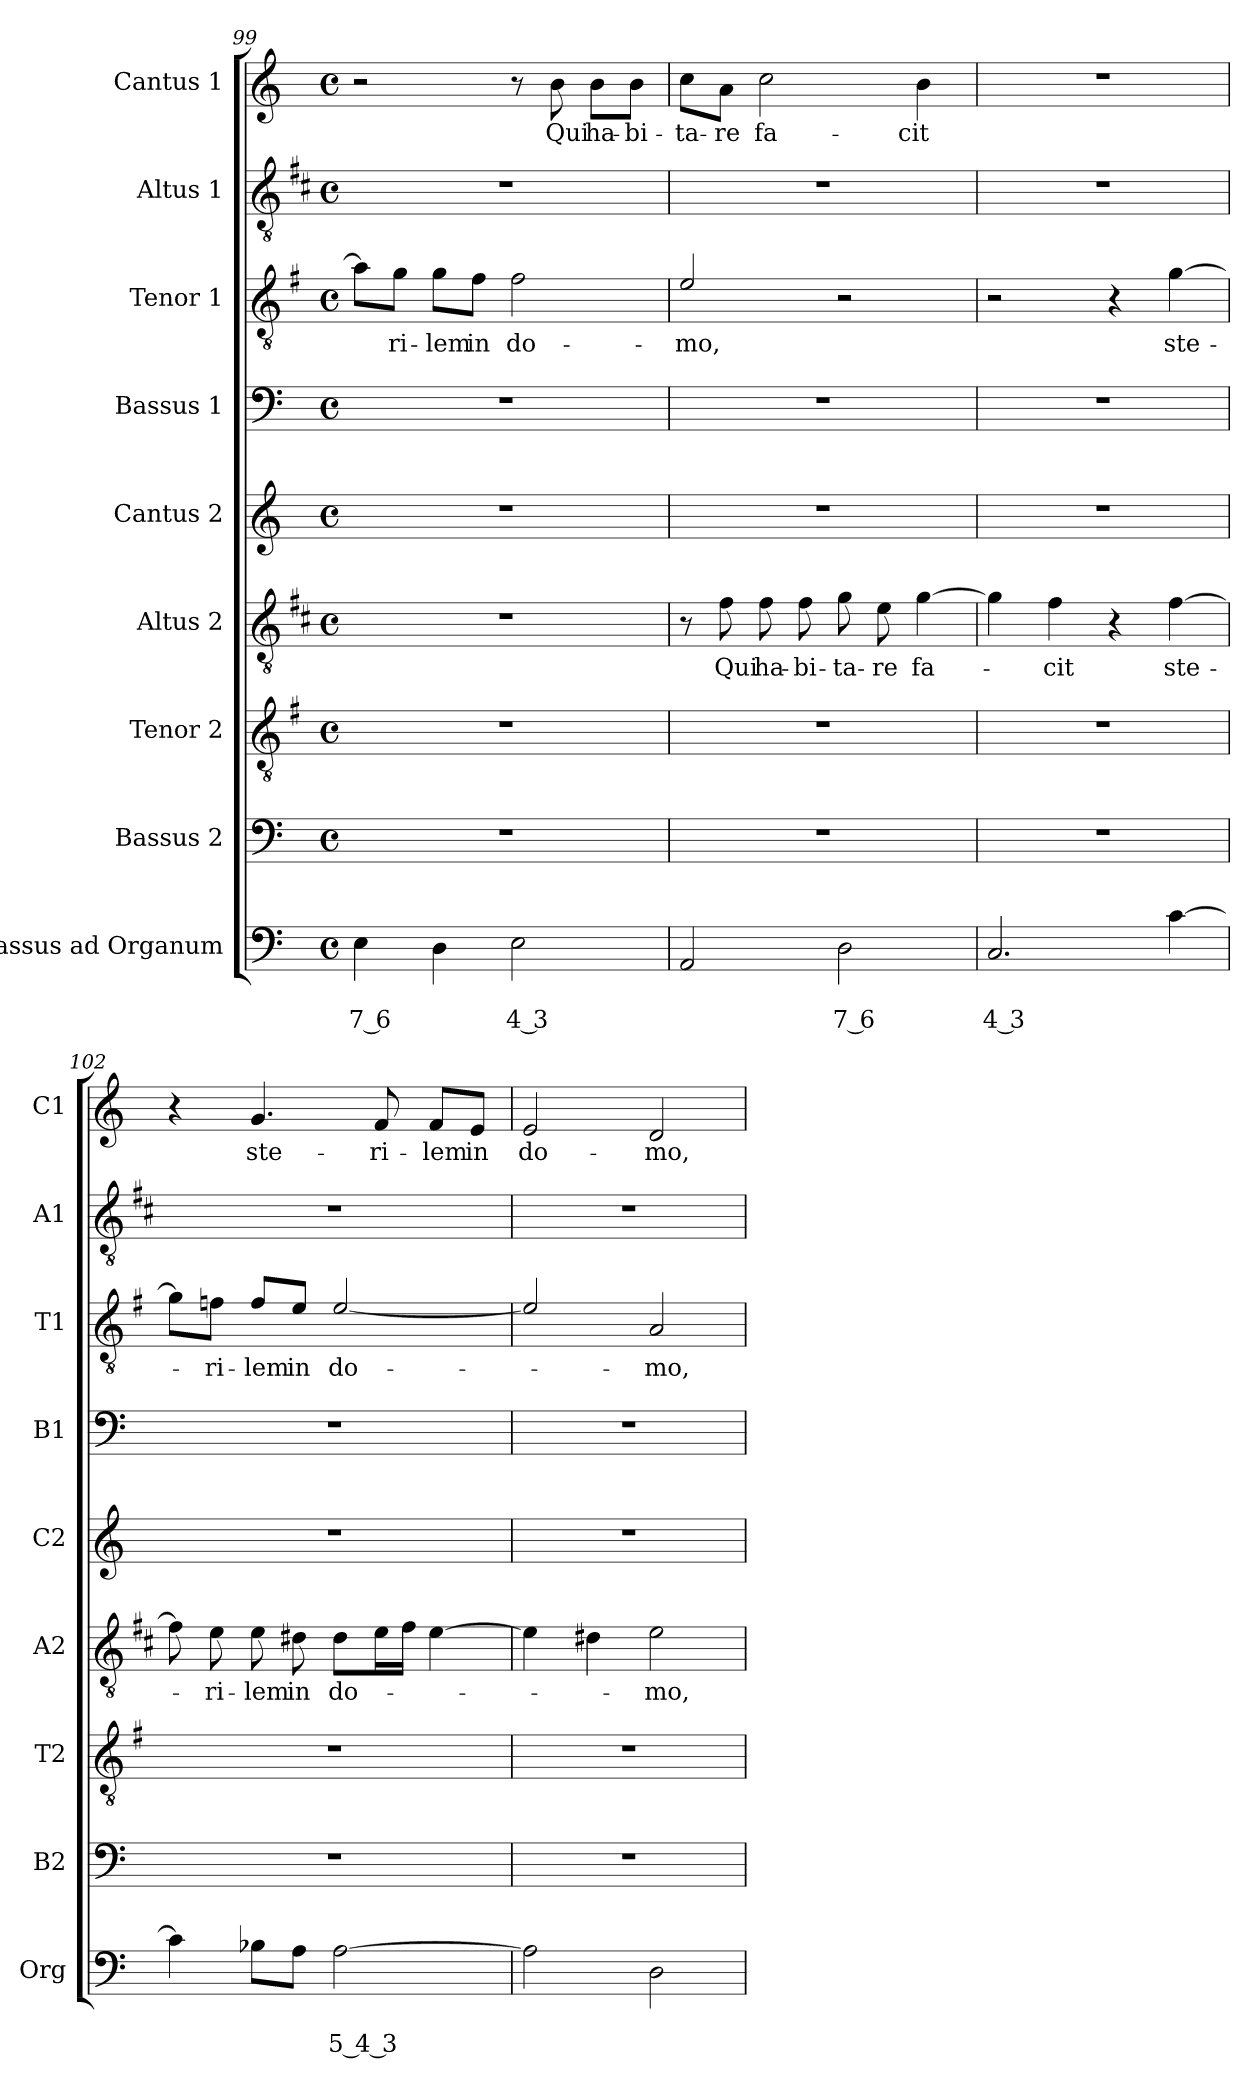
**kern	**text	**text	**kern	**kern	**kern	**text	**kern	**kern	**kern	**text	**kern	**kern	**text
*part9	*part9	*part9	*part8	*part7	*part6	*part6	*part5	*part4	*part3	*part3	*part2	*part1	*part1
*staff9	*staff9	*staff9	*staff8	*staff7	*staff6	*staff6	*staff5	*staff4	*staff3	*staff3	*staff2	*staff1	*staff1
*I"Bassus ad Organum	*	*	*I"Bassus 2	*I"Tenor 2	*I"Altus 2	*	*I"Cantus 2	*I"Bassus 1	*I"Tenor 1	*	*I"Altus 1	*I"Cantus 1	*
*I'Org	*	*	*I'B2	*I'T2	*I'A2	*	*I'C2	*I'B1	*I'T1	*	*I'A1	*I'C1	*
*clefF4	*	*	*clefF4	*clefGv2	*clefGv2	*	*clefG2	*clefF4	*clefGv2	*	*clefGv2	*clefG2	*
*	*	*	*	*ITrd4c7	*ITrd1c2	*	*	*	*ITrd4c7	*	*ITrd1c2	*	*
*k[]	*	*	*k[]	*k[]	*k[]	*	*k[]	*k[]	*k[]	*	*k[]	*k[]	*
*C:	*	*	*C:	*C:	*C:	*	*C:	*C:	*C:	*	*C:	*C:	*
*M4/4	*	*	*M4/4	*M4/4	*M4/4	*	*M4/4	*M4/4	*M4/4	*	*M4/4	*M4/4	*
*met(c)	*	*	*met(c)	*met(c)	*met(c)	*	*met(c)	*met(c)	*met(c)	*	*met(c)	*met(c)	*
=99	=99	=99	=99	=99	=99	=99	=99	=99	=99	=99	=99	=99	=99
!	!	!LO:LY:b	!	!	!	!	!	!	!	!	!	!	!
4E\	.	7 6	1r	1r	1r	.	1r	1r	8d\L]	.	1r	2r	.
!	!	!	!	!	!	!	!	!	!	!LO:LY:b	!	!	!
.	.	.	.	.	.	.	.	.	8c\J	-ri-	.	.	.
!	!	!	!	!	!	!	!	!	!	!LO:LY:b	!	!	!
4D\	.	.	.	.	.	.	.	.	8c\L	-lem	.	.	.
!	!	!	!	!	!	!	!	!	!	!LO:LY:b	!	!	!
.	.	.	.	.	.	.	.	.	8B\J	in	.	.	.
!	!	!LO:LY:b	!	!	!	!	!	!	!	!LO:LY:b	!	!	!
2E\	.	4 3	.	.	.	.	.	.	2B\	do-	.	8r	.
!	!	!	!	!	!	!	!	!	!	!	!	!	!LO:LY:b
.	.	.	.	.	.	.	.	.	.	.	.	8b\	Qui
!	!	!	!	!	!	!	!	!	!	!	!	!	!LO:LY:b
.	.	.	.	.	.	.	.	.	.	.	.	8b\L	ha-
!	!	!	!	!	!	!	!	!	!	!	!	!	!LO:LY:b
.	.	.	.	.	.	.	.	.	.	.	.	8b\J	-bi-
!!LO:LB:g=z
=100	=100	=100	=100	=100	=100	=100	=100	=100	=100	=100	=100	=100	=100
!	!	!	!	!	!	!	!	!	!	!LO:LY:b	!	!	!LO:LY:b
2AA/	.	.	1r	1r	8r	.	1r	1r	2A/	-mo,	1r	8cc\L	-ta-
!	!	!	!	!	!	!LO:LY:b	!	!	!	!	!	!	!LO:LY:b
.	.	.	.	.	8e\	Qui	.	.	.	.	.	8a\J	-re
!	!	!	!	!	!	!LO:LY:b	!	!	!	!	!	!	!LO:LY:b
.	.	.	.	.	8e\	ha-	.	.	.	.	.	2cc\	fa-
!	!	!	!	!	!	!LO:LY:b	!	!	!	!	!	!	!
.	.	.	.	.	8e\	-bi-	.	.	.	.	.	.	.
!	!	!LO:LY:b	!	!	!	!LO:LY:b	!	!	!	!	!	!	!
2D\	.	7 6	.	.	8f\	-ta-	.	.	2r	.	.	.	.
!	!	!	!	!	!	!LO:LY:b	!	!	!	!	!	!	!
.	.	.	.	.	8d\	-re	.	.	.	.	.	.	.
!	!	!	!	!	!	!LO:LY:b	!	!	!	!	!	!	!LO:LY:b
.	.	.	.	.	[4f\	fa-	.	.	.	.	.	4b\	-cit
=101	=101	=101	=101	=101	=101	=101	=101	=101	=101	=101	=101	=101	=101
!	!	!LO:LY:b	!	!	!	!	!	!	!	!	!	!	!
2.C/	.	4 3	1r	1r	4f\]	.	1r	1r	2r	.	1r	1r	.
!	!	!	!	!	!	!LO:LY:b	!	!	!	!	!	!	!
.	.	.	.	.	4e\	-cit	.	.	.	.	.	.	.
.	.	.	.	.	4r	.	.	.	4r	.	.	.	.
!	!	!	!	!	!	!LO:LY:b	!	!	!	!LO:LY:b	!	!	!
[4c\	.	.	.	.	[4e\	ste-	.	.	[4c\	ste-	.	.	.
=102	=102	=102	=102	=102	=102	=102	=102	=102	=102	=102	=102	=102	=102
4c\]	.	.	1r	1r	8e\]	.	1r	1r	8c\L]	.	1r	4r	.
!	!	!	!	!	!	!LO:LY:b	!	!	!	!LO:LY:b	!	!	!
.	.	.	.	.	8d\	-ri-	.	.	8B-X\J	-ri-	.	.	.
!	!	!	!	!	!	!LO:LY:b	!	!	!	!LO:LY:b	!	!	!LO:LY:b
8B-X\L	.	.	.	.	8d\	-lem	.	.	8B-/L	-lem	.	4.g/	ste-
!	!	!	!	!	!	!LO:LY:b	!	!	!	!LO:LY:b	!	!	!
8A\J	.	.	.	.	8c#X\	in	.	.	8A/J	in	.	.	.
!	!	!LO:LY:b	!	!	!	!LO:LY:b	!	!	!	!LO:LY:b	!	!	!
[2A\	.	5 4 3	.	.	8c#\L	do-	.	.	[2A/	do-	.	.	.
!	!	!	!	!	!	!	!	!	!	!	!	!	!LO:LY:b
.	.	.	.	.	16d\L	.	.	.	.	.	.	8f/	-ri-
.	.	.	.	.	16e\JJ	.	.	.	.	.	.	.	.
!	!	!	!	!	!	!	!	!	!	!	!	!	!LO:LY:b
.	.	.	.	.	[4d\	.	.	.	.	.	.	8f/L	-lem
!	!	!	!	!	!	!	!	!	!	!	!	!	!LO:LY:b
.	.	.	.	.	.	.	.	.	.	.	.	8e/J	in
=103	=103	=103	=103	=103	=103	=103	=103	=103	=103	=103	=103	=103	=103
!	!	!	!	!	!	!	!	!	!	!	!	!	!LO:LY:b
2A\]	.	.	1r	1r	4d\]	.	1r	1r	2A/]	.	1r	2e/	do-
.	.	.	.	.	4c#X\	.	.	.	.	.	.	.	.
!	!	!	!	!	!	!LO:LY:b	!	!	!	!LO:LY:b	!	!	!LO:LY:b
2D\	.	.	.	.	2d\	-mo,	.	.	2D/	-mo,	.	2d/	-mo,
=	=	=	=	=	=	=	=	=	=	=	=	=	=
*-	*-	*-	*-	*-	*-	*-	*-	*-	*-	*-	*-	*-	*-
